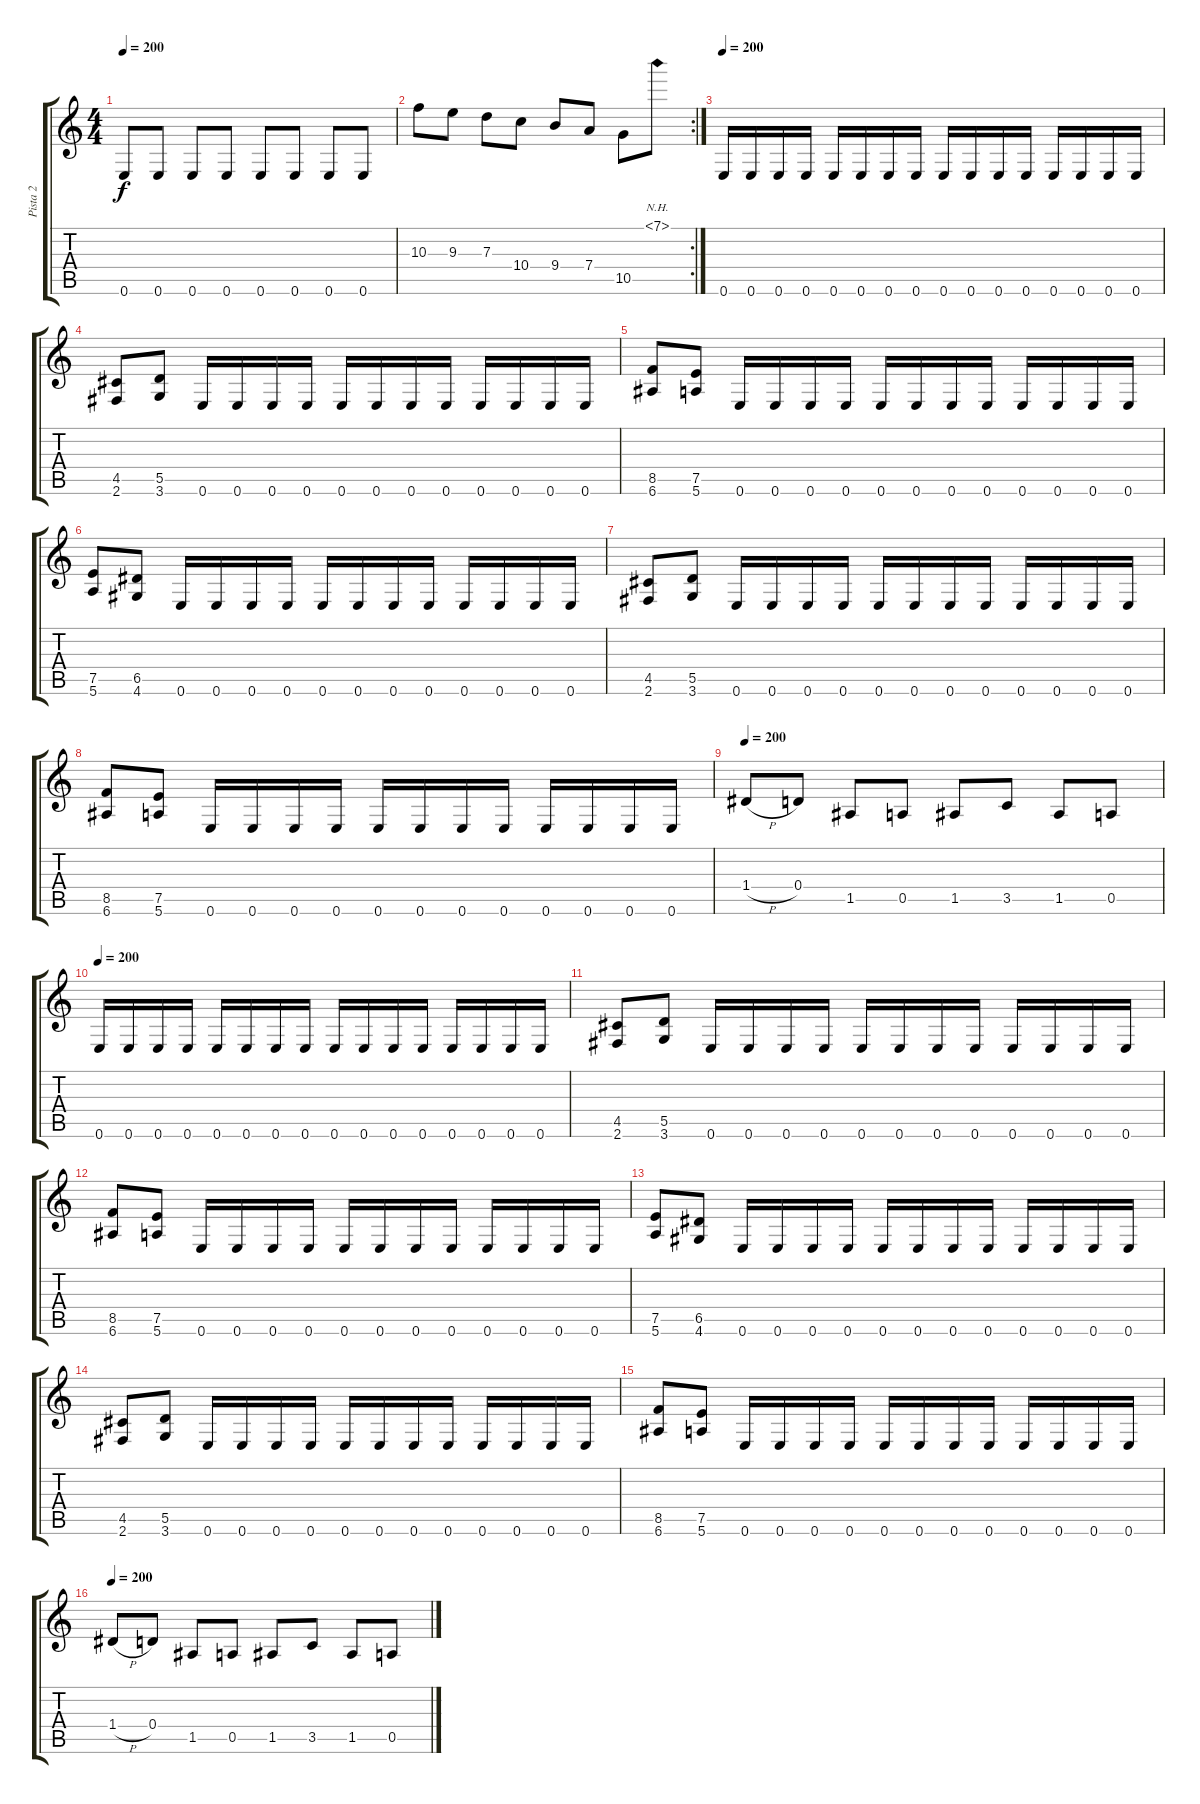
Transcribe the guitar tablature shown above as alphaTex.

\track ("Pista 2" "Pista 2") {instrument distortionguitar}
\staff {score tabs}
\tuning (E4 B3 G3 D3 A2 E2) {hide}
\ts (4 4)
\tempo 200
\clef g2
\ks c
0.6.8{dy f} 0.6.8 0.6.8 0.6.8 0.6.8 0.6.8 0.6.8 0.6.8 |
\rc 2
10.3.8 9.3.8 7.3.8 10.4.8 9.4.8 7.4.8 10.5.8 7.1{nh}.8 |
\tempo 200
0.6.16 0.6.16 0.6.16 0.6.16 0.6.16 0.6.16 0.6.16 0.6.16 0.6.16 0.6.16 0.6.16 0.6.16 0.6.16 0.6.16 0.6.16 0.6.16 |
(4.5 2.6).8 (5.5 3.6).8 0.6.16 0.6.16 0.6.16 0.6.16 0.6.16 0.6.16 0.6.16 0.6.16 0.6.16 0.6.16 0.6.16 0.6.16 |
(8.5 6.6).8 (7.5 5.6).8 0.6.16 0.6.16 0.6.16 0.6.16 0.6.16 0.6.16 0.6.16 0.6.16 0.6.16 0.6.16 0.6.16 0.6.16 |
(7.5 5.6).8 (6.5 4.6).8 0.6.16 0.6.16 0.6.16 0.6.16 0.6.16 0.6.16 0.6.16 0.6.16 0.6.16 0.6.16 0.6.16 0.6.16 |
(4.5 2.6).8 (5.5 3.6).8 0.6.16 0.6.16 0.6.16 0.6.16 0.6.16 0.6.16 0.6.16 0.6.16 0.6.16 0.6.16 0.6.16 0.6.16 |
(8.5 6.6).8 (7.5 5.6).8 0.6.16 0.6.16 0.6.16 0.6.16 0.6.16 0.6.16 0.6.16 0.6.16 0.6.16 0.6.16 0.6.16 0.6.16 |
\tempo 200
1.4{h}.8 0.4.8 1.5.8 0.5.8 1.5.8 3.5.8 1.5.8 0.5.8 |
\tempo 200
0.6.16 0.6.16 0.6.16 0.6.16 0.6.16 0.6.16 0.6.16 0.6.16 0.6.16 0.6.16 0.6.16 0.6.16 0.6.16 0.6.16 0.6.16 0.6.16 |
(4.5 2.6).8 (5.5 3.6).8 0.6.16 0.6.16 0.6.16 0.6.16 0.6.16 0.6.16 0.6.16 0.6.16 0.6.16 0.6.16 0.6.16 0.6.16 |
(8.5 6.6).8 (7.5 5.6).8 0.6.16 0.6.16 0.6.16 0.6.16 0.6.16 0.6.16 0.6.16 0.6.16 0.6.16 0.6.16 0.6.16 0.6.16 |
(7.5 5.6).8 (6.5 4.6).8 0.6.16 0.6.16 0.6.16 0.6.16 0.6.16 0.6.16 0.6.16 0.6.16 0.6.16 0.6.16 0.6.16 0.6.16 |
(4.5 2.6).8 (5.5 3.6).8 0.6.16 0.6.16 0.6.16 0.6.16 0.6.16 0.6.16 0.6.16 0.6.16 0.6.16 0.6.16 0.6.16 0.6.16 |
(8.5 6.6).8 (7.5 5.6).8 0.6.16 0.6.16 0.6.16 0.6.16 0.6.16 0.6.16 0.6.16 0.6.16 0.6.16 0.6.16 0.6.16 0.6.16 |
\tempo 200
1.4{h}.8 0.4.8 1.5.8 0.5.8 1.5.8 3.5.8 1.5.8 0.5.8
